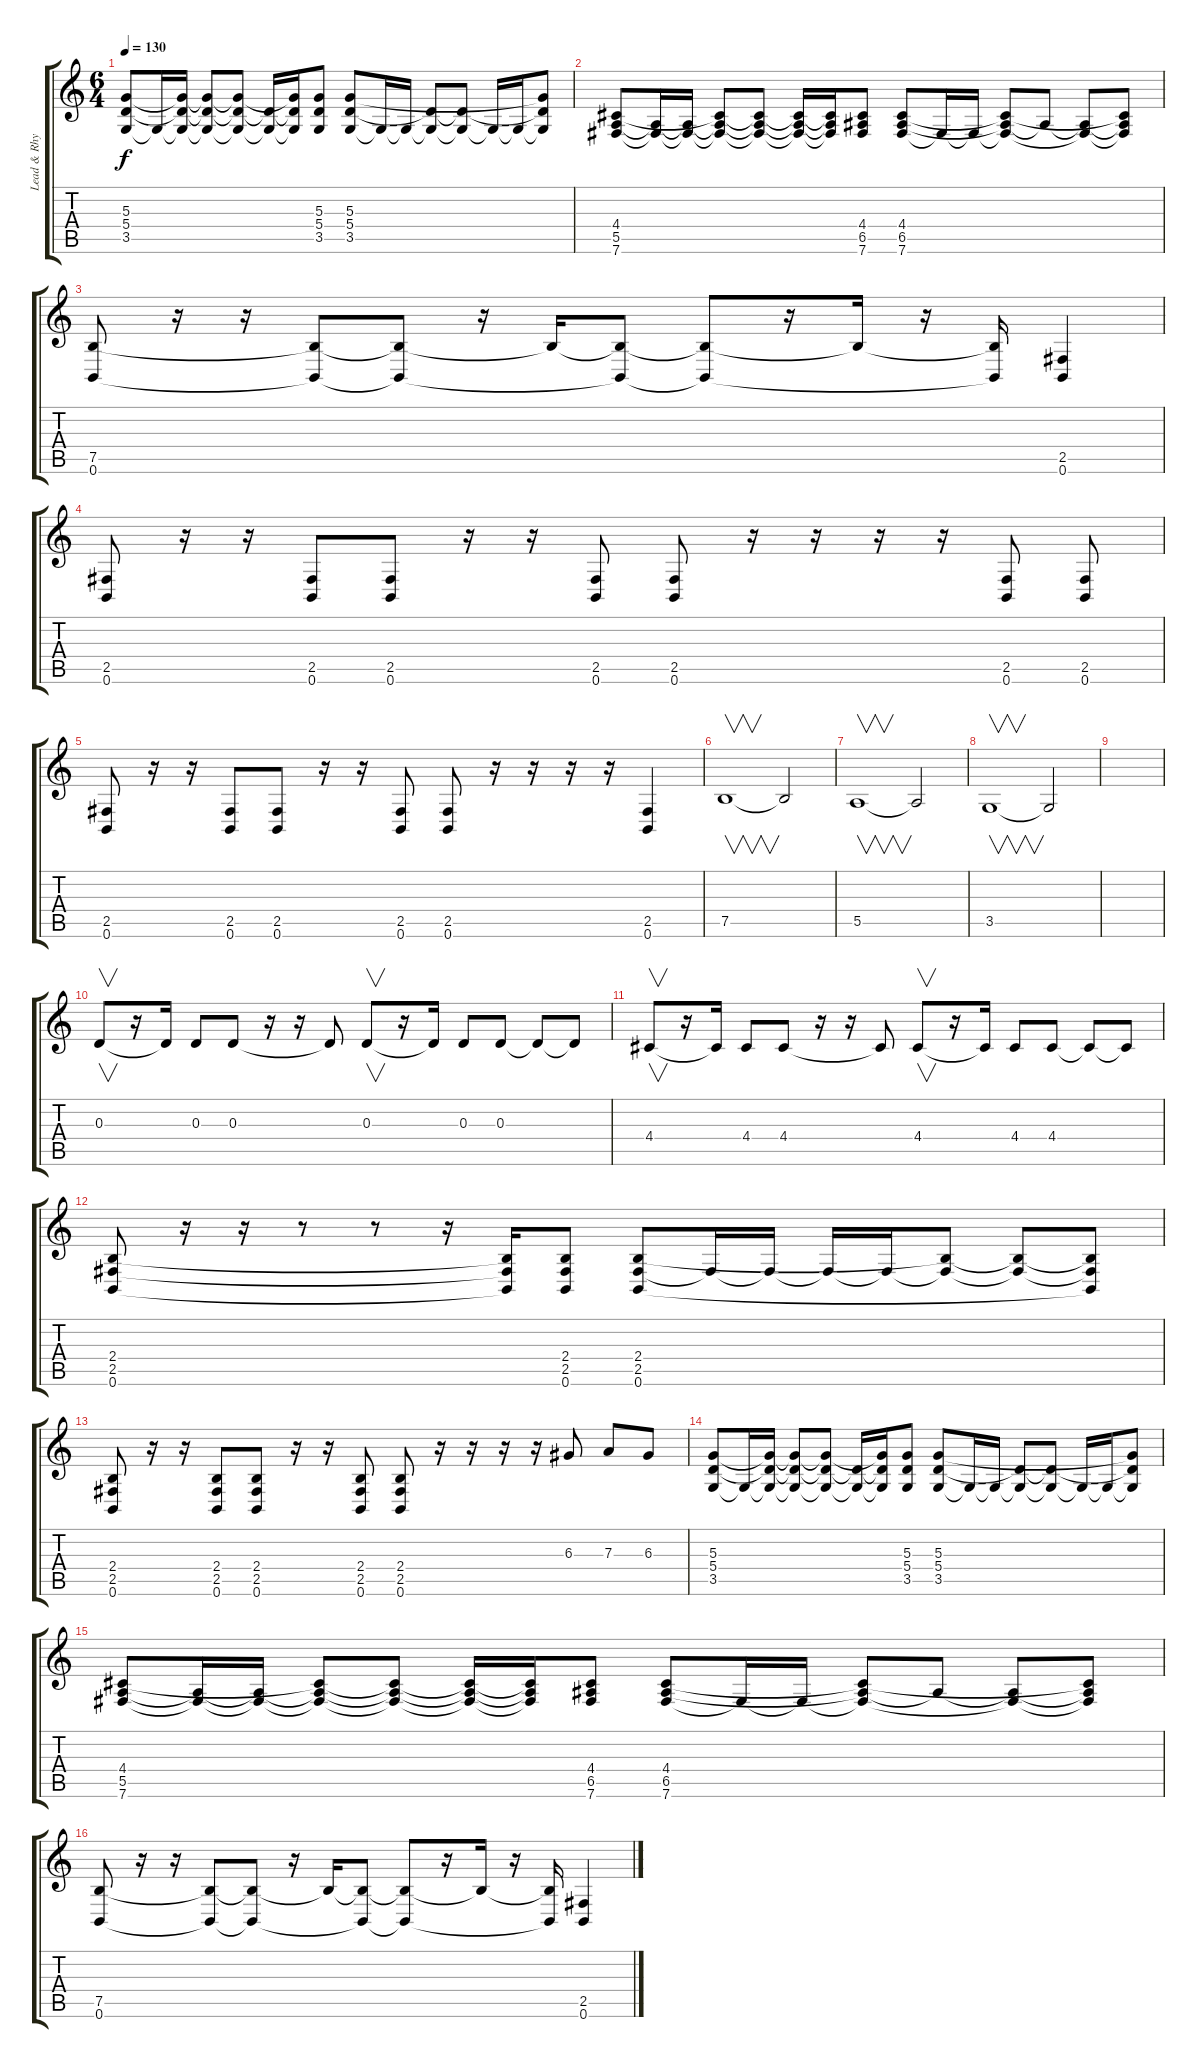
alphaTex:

\track ("Lead & Rhythm Guitar" "Lead & Rhy") {instrument distortionguitar}
\staff {score tabs}
\tuning (B3 Gb3 D3 A2 E2 B1) {hide}
\ts (6 4)
\tempo 130
\clef g2
\ks c
(5.3 5.4 3.5).8{dy f} 3.5{t}.16 (5.3{t} 5.4{t} 3.5{t}).16 (5.3{t} 5.4{t} 3.5{t}).8 (5.3{t} 5.4{t} 3.5{t}).8 (5.4{t} 3.5{t}).16 (5.3{t} 5.4{t} 3.5{t}).16 (5.3 5.4 3.5).8 (5.3 5.4 3.5).8 3.5{t}.16 3.5{t}.16 (5.4{t} 3.5{t}).8 (5.4{t} 3.5{t}).8 3.5{t}.16 3.5{t}.16 (5.3{t} 5.4{t} 3.5{t}).8 |
(4.4 5.5 7.6).8 (5.5{t} 7.6{t}).16 (5.5{t} 7.6{t}).16 (4.4{t} 5.5{t} 7.6{t}).8 (4.4{t} 5.5{t} 7.6{t}).8 (4.4{t} 5.5{t} 7.6{t}).16 (4.4{t} 5.5{t} 7.6{t}).16 (4.4 6.5 7.6).8 (4.4 6.5 7.6).8 7.6{t}.16 7.6{t}.16 (4.4{t} 6.5{t} 7.6{t}).8 6.5{t}.8 (6.5{t} 7.6{t}).8 (4.4{t} 6.5{t} 7.6{t}).8 |
(7.5 0.6).8 r.16 r.16 (7.5{t} 0.6{t}).8 (7.5{t} 0.6{t}).8 r.16 7.5{t}.16 (7.5{t} 0.6{t}).8 (7.5{t} 0.6{t}).8 r.16 7.5{t}.16 r.16 (7.5{t} 0.6{t}).16 (2.5 0.6).4 |
(2.5 0.6).8 r.16 r.16 (2.5 0.6).8 (2.5 0.6).8 r.16 r.16 (2.5 0.6).8 (2.5 0.6).8 r.16 r.16 r.16 r.16 (2.5 0.6).8 (2.5 0.6).8 |
(2.5 0.6).8 r.16 r.16 (2.5 0.6).8 (2.5 0.6).8 r.16 r.16 (2.5 0.6).8 (2.5 0.6).8 r.16 r.16 r.16 r.16 (2.5 0.6).4 |
7.5.1{v} 7.5{t}.2 |
5.5.1{v} 5.5{t}.2 |
3.5.1{v} 3.5{t}.2 |
|
0.3.8{v} r.16 0.3{t}.16 0.3.8 0.3.8 r.16 r.16 0.3{t}.8 0.3.8{v} r.16 0.3{t}.16 0.3.8 0.3.8 0.3{t}.8 0.3{t}.8 |
4.4.8{v} r.16 4.4{t}.16 4.4.8 4.4.8 r.16 r.16 4.4{t}.8 4.4.8{v} r.16 4.4{t}.16 4.4.8 4.4.8 4.4{t}.8 4.4{t}.8 |
(2.4 2.5 0.6).8 r.16 r.16 r.8 r.8 r.16 (2.4{t} 2.5{t} 0.6{t}).16 (2.4 2.5 0.6).8 (2.4 2.5 0.6).8 2.5{t}.16 2.5{t}.16 2.5{t}.16 2.5{t}.16 (2.4{t} 2.5{t}).8 (2.4{t} 2.5{t}).8 (2.4{t} 2.5{t} 0.6{t}).8 |
(2.4 2.5 0.6).8 r.16 r.16 (2.4 2.5 0.6).8 (2.4 2.5 0.6).8 r.16 r.16 (2.4 2.5 0.6).8 (2.4 2.5 0.6).8 r.16 r.16 r.16 r.16 6.3.8 7.3.8 6.3.8 |
(5.3 5.4 3.5).8 3.5{t}.16 (5.3{t} 5.4{t} 3.5{t}).16 (5.3{t} 5.4{t} 3.5{t}).8 (5.3{t} 5.4{t} 3.5{t}).8 (5.4{t} 3.5{t}).16 (5.3{t} 5.4{t} 3.5{t}).16 (5.3 5.4 3.5).8 (5.3 5.4 3.5).8 3.5{t}.16 3.5{t}.16 (5.4{t} 3.5{t}).8 (5.4{t} 3.5{t}).8 3.5{t}.16 3.5{t}.16 (5.3{t} 5.4{t} 3.5{t}).8 |
(4.4 5.5 7.6).8 (5.5{t} 7.6{t}).16 (5.5{t} 7.6{t}).16 (4.4{t} 5.5{t} 7.6{t}).8 (4.4{t} 5.5{t} 7.6{t}).8 (4.4{t} 5.5{t} 7.6{t}).16 (4.4{t} 5.5{t} 7.6{t}).16 (4.4 6.5 7.6).8 (4.4 6.5 7.6).8 7.6{t}.16 7.6{t}.16 (4.4{t} 6.5{t} 7.6{t}).8 6.5{t}.8 (6.5{t} 7.6{t}).8 (4.4{t} 6.5{t} 7.6{t}).8 |
(7.5 0.6).8 r.16 r.16 (7.5{t} 0.6{t}).8 (7.5{t} 0.6{t}).8 r.16 7.5{t}.16 (7.5{t} 0.6{t}).8 (7.5{t} 0.6{t}).8 r.16 7.5{t}.16 r.16 (7.5{t} 0.6{t}).16 (2.5 0.6).4
